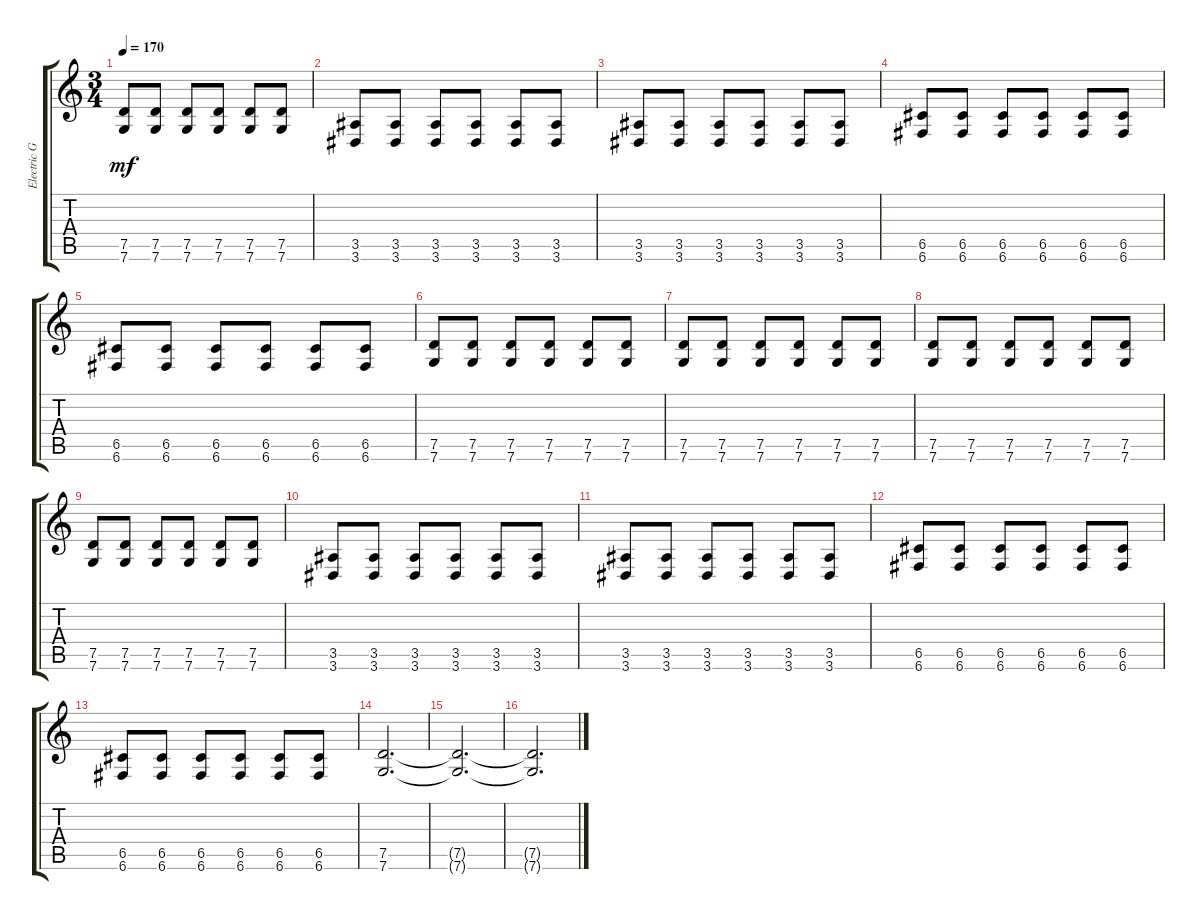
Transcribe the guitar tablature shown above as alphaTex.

\track ("Electric Guitar" "Electric G") {instrument distortionguitar}
\staff {score tabs}
\tuning (D4 A3 F3 C3 G2 C2) {hide}
\ts (3 4)
\tempo 170
\clef g2
\ks c
(7.5 7.6).8{dy mf} (7.5 7.6).8 (7.5 7.6).8 (7.5 7.6).8 (7.5 7.6).8 (7.5 7.6).8 |
(3.5 3.6).8 (3.5 3.6).8 (3.5 3.6).8 (3.5 3.6).8 (3.5 3.6).8 (3.5 3.6).8 |
(3.5 3.6).8 (3.5 3.6).8 (3.5 3.6).8 (3.5 3.6).8 (3.5 3.6).8 (3.5 3.6).8 |
(6.5 6.6).8 (6.5 6.6).8 (6.5 6.6).8 (6.5 6.6).8 (6.5 6.6).8 (6.5 6.6).8 |
(6.5 6.6).8 (6.5 6.6).8 (6.5 6.6).8 (6.5 6.6).8 (6.5 6.6).8 (6.5 6.6).8 |
(7.5 7.6).8 (7.5 7.6).8 (7.5 7.6).8 (7.5 7.6).8 (7.5 7.6).8 (7.5 7.6).8 |
(7.5 7.6).8 (7.5 7.6).8 (7.5 7.6).8 (7.5 7.6).8 (7.5 7.6).8 (7.5 7.6).8 |
(7.5 7.6).8 (7.5 7.6).8 (7.5 7.6).8 (7.5 7.6).8 (7.5 7.6).8 (7.5 7.6).8 |
(7.5 7.6).8 (7.5 7.6).8 (7.5 7.6).8 (7.5 7.6).8 (7.5 7.6).8 (7.5 7.6).8 |
(3.5 3.6).8 (3.5 3.6).8 (3.5 3.6).8 (3.5 3.6).8 (3.5 3.6).8 (3.5 3.6).8 |
(3.5 3.6).8 (3.5 3.6).8 (3.5 3.6).8 (3.5 3.6).8 (3.5 3.6).8 (3.5 3.6).8 |
(6.5 6.6).8 (6.5 6.6).8 (6.5 6.6).8 (6.5 6.6).8 (6.5 6.6).8 (6.5 6.6).8 |
(6.5 6.6).8 (6.5 6.6).8 (6.5 6.6).8 (6.5 6.6).8 (6.5 6.6).8 (6.5 6.6).8 |
(7.5 7.6).2{d} |
(7.5{t} 7.6{t}).2{d} |
(7.5{t} 7.6{t}).2{d}
